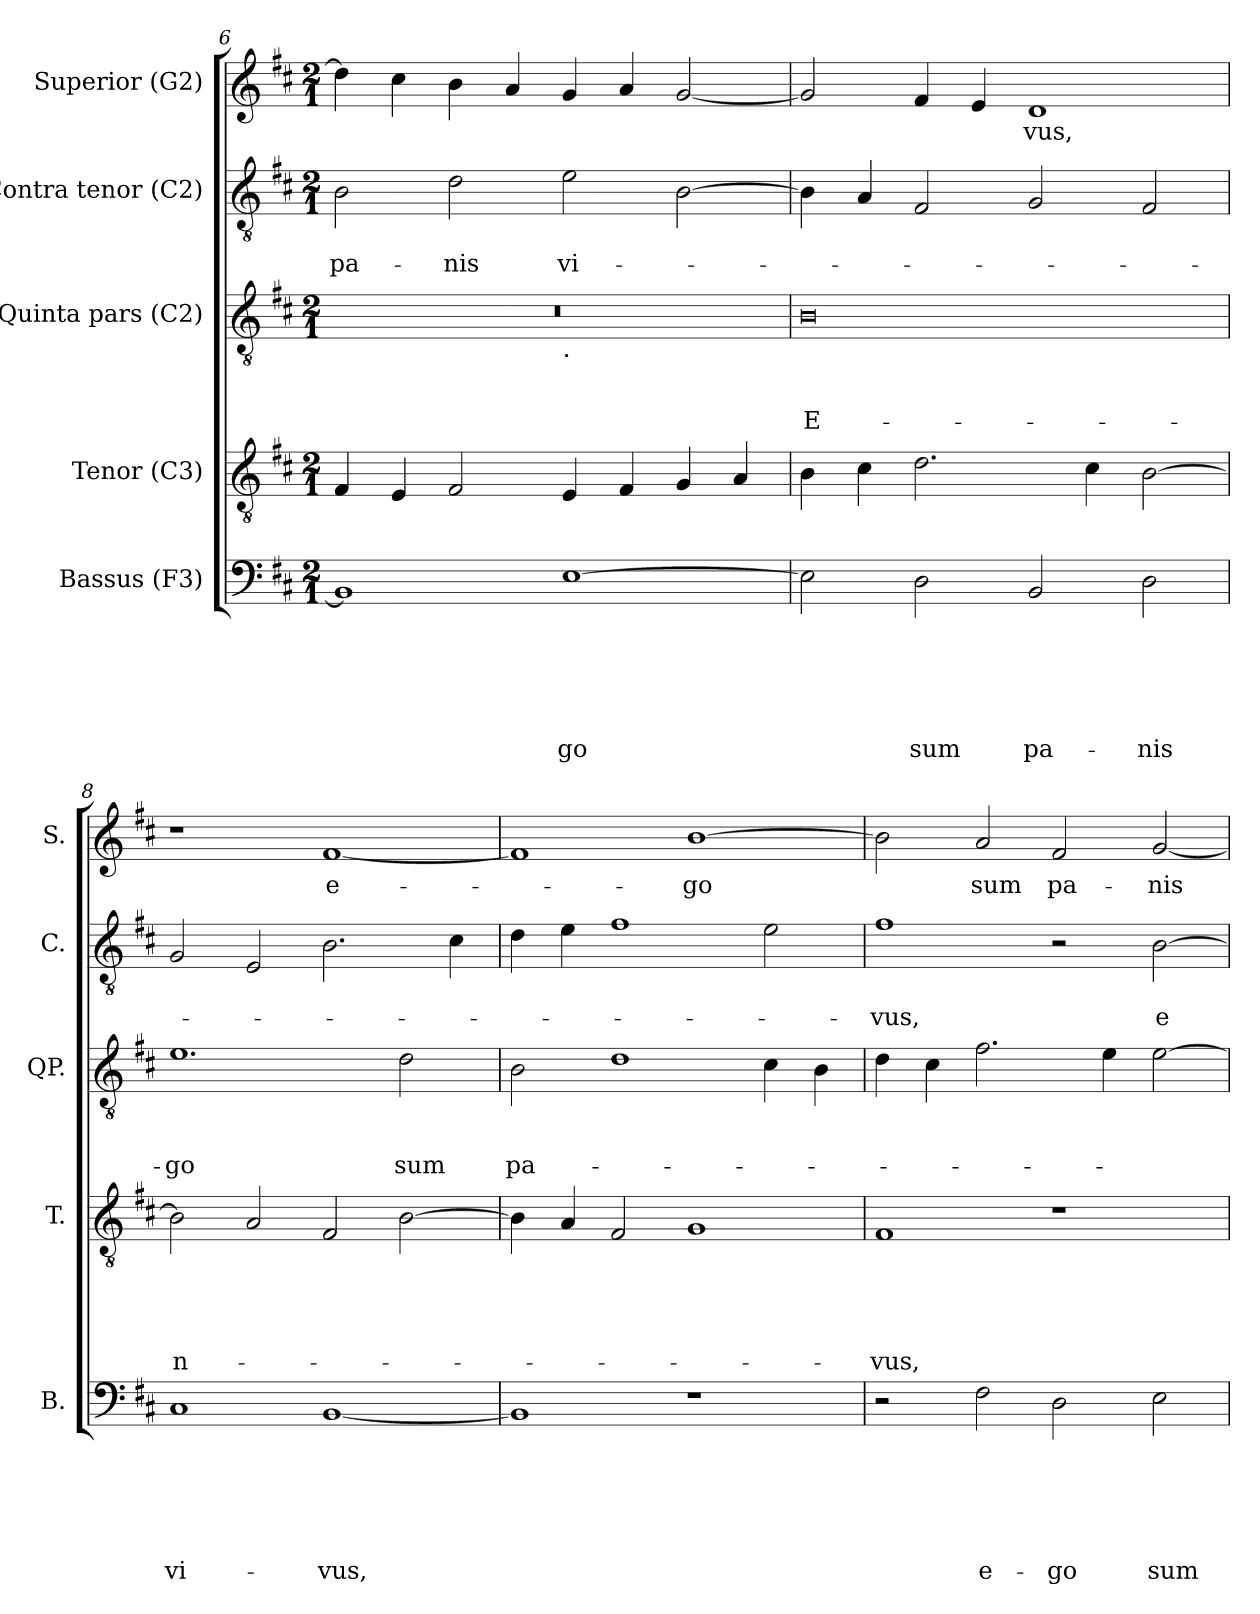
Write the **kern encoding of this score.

**kern	**text	**text	**text	**text	**text	**text	**kern	**text	**text	**text	**text	**text	**kern	**text	**text	**text	**kern	**text	**text	**kern	**text
*part5	*part5	*part5	*part5	*part5	*part5	*part5	*part4	*part4	*part4	*part4	*part4	*part4	*part3	*part3	*part3	*part3	*part2	*part2	*part2	*part1	*part1
*staff5	*staff5	*staff5	*staff5	*staff5	*staff5	*staff5	*staff4	*staff4	*staff4	*staff4	*staff4	*staff4	*staff3	*staff3	*staff3	*staff3	*staff2	*staff2	*staff2	*staff1	*staff1
*I"Bassus (F3)	*	*	*	*	*	*	*I"Tenor (C3)	*	*	*	*	*	*I"Quinta pars (C2)	*	*	*	*I"Contra tenor (C2)	*	*	*I"Superior (G2)	*
*I'B.	*	*	*	*	*	*	*I'T.	*	*	*	*	*	*I'QP.	*	*	*	*I'C.	*	*	*I'S.	*
*clefF4	*	*	*	*	*	*	*clefGv2	*	*	*	*	*	*clefGv2	*	*	*	*clefGv2	*	*	*clefG2	*
*k[f#c#]	*	*	*	*	*	*	*k[f#c#]	*	*	*	*	*	*k[f#c#]	*	*	*	*k[f#c#]	*	*	*k[f#c#]	*
*D:	*	*	*	*	*	*	*D:	*	*	*	*	*	*D:	*	*	*	*D:	*	*	*D:	*
*M2/1	*	*	*	*	*	*	*M2/1	*	*	*	*	*	*M2/1	*	*	*	*M2/1	*	*	*M2/1	*
=6	=6	=6	=6	=6	=6	=6	=6	=6	=6	=6	=6	=6	=6	=6	=6	=6	=6	=6	=6	=6	=6
!	!	!	!	!	!	!	!	!	!	!	!	!	!	!	!	!	!	!	!LO:LY:b	!	!
*	*	*	*	*	*	*	*	*	*	*	*	*	*^	*	*	*	*	*	*	*	*
1BB]	.	.	.	.	.	.	4F#/	.	.	.	.	.	0r	1ryy	.	.	.	2B\	.	pa-	4dd\]	.
.	.	.	.	.	.	.	4E/	.	.	.	.	.	.	.	.	.	.	.	.	.	4cc#\	.
!	!	!	!	!	!	!	!	!	!	!	!	!	!	!	!	!	!	!	!	!LO:LY:b	!	!
.	.	.	.	.	.	.	2F#/	.	.	.	.	.	.	.	.	.	.	2d\	.	-nis	4b\	.
.	.	.	.	.	.	.	.	.	.	.	.	.	.	.	.	.	.	.	.	.	4a/	.
!	!	!	!	!	!	!	!	!	!	!	!	!	!	!LO:TX:b:t=.	!	!	!	!	!	!	!	!
!	!	!	!	!	!	!LO:LY:b	!	!	!	!	!	!	!	!	!	!	!	!	!	!LO:LY:b	!	!
[>1E	.	.	.	.	.	-go	4E/	.	.	.	.	.	.	1ryy	.	.	.	2e\	.	vi-	4g/	.
.	.	.	.	.	.	.	4F#/	.	.	.	.	.	.	.	.	.	.	.	.	.	4a/	.
.	.	.	.	.	.	.	4G/	.	.	.	.	.	.	.	.	.	.	[>2B\	.	.	[<2g/	.
.	.	.	.	.	.	.	4A/	.	.	.	.	.	.	.	.	.	.	.	.	.	.	.
=7	=7	=7	=7	=7	=7	=7	=7	=7	=7	=7	=7	=7	=7	=7	=7	=7	=7	=7	=7	=7	=7	=7
!	!	!	!	!	!	!	!	!	!	!	!	!	!	!	!	!	!LO:LY:b:rj	!	!	!	!	!
*	*	*	*	*	*	*	*	*	*	*	*	*	*v	*v	*	*	*	*	*	*	*	*
2E\]	.	.	.	.	.	.	4B\	.	.	.	.	.	0B	.	.	E-	4B\]	.	.	2g/]	.
.	.	.	.	.	.	.	4c#\	.	.	.	.	.	.	.	.	.	4A/	.	.	.	.
!	!	!	!	!	!	!LO:LY:b	!	!	!	!	!	!	!	!	!	!	!	!	!	!	!
2D\	.	.	.	.	.	sum	2.d\	.	.	.	.	.	.	.	.	.	2F#/	.	.	4f#/	.
.	.	.	.	.	.	.	.	.	.	.	.	.	.	.	.	.	.	.	.	4e/	.
!	!	!	!	!	!	!LO:LY:b	!	!	!	!	!	!	!	!	!	!	!	!	!	!	!LO:LY:b
2BB/	.	.	.	.	.	pa-	.	.	.	.	.	.	.	.	.	.	2G/	.	.	1d	-vus,
.	.	.	.	.	.	.	4c#\	.	.	.	.	.	.	.	.	.	.	.	.	.	.
!	!	!	!	!	!	!LO:LY:b	!	!	!	!	!	!	!	!	!	!	!	!	!	!	!
2D\	.	.	.	.	.	-nis	[>2B\	.	.	.	.	.	.	.	.	.	2F#/	.	.	.	.
=8	=8	=8	=8	=8	=8	=8	=8	=8	=8	=8	=8	=8	=8	=8	=8	=8	=8	=8	=8	=8	=8
!	!	!	!	!	!	!LO:LY:b	!	!	!	!	!	!LO:LY:b	!	!	!	!LO:LY:b	!	!	!	!	!
1C#	.	.	.	.	.	vi-	2B\]	.	.	.	.	-n-	1.e	.	.	-go	2G/	.	.	1r	.
.	.	.	.	.	.	.	2A/	.	.	.	.	.	.	.	.	.	2E/	.	.	.	.
!	!	!	!	!	!	!LO:LY:b	!	!	!	!	!	!	!	!	!	!	!	!	!	!	!LO:LY:b:rj
[<1BB	.	.	.	.	.	-vus,	2F#/	.	.	.	.	.	.	.	.	.	2.B\	.	.	[<1f#	e-
!	!	!	!	!	!	!	!	!	!	!	!	!	!	!	!	!LO:LY:b	!	!	!	!	!
.	.	.	.	.	.	.	[<2B\	.	.	.	.	.	2d\	.	.	sum	.	.	.	.	.
.	.	.	.	.	.	.	.	.	.	.	.	.	.	.	.	.	4c#\	.	.	.	.
!!LO:LB:g=z
=9	=9	=9	=9	=9	=9	=9	=9	=9	=9	=9	=9	=9	=9	=9	=9	=9	=9	=9	=9	=9	=9
!	!	!	!	!	!	!	!	!	!	!	!	!	!	!	!	!LO:LY:b	!	!	!	!	!
1BB]	.	.	.	.	.	.	4B\]	.	.	.	.	.	2B\	.	.	pa-	4d\	.	.	1f#]	.
.	.	.	.	.	.	.	4A/	.	.	.	.	.	.	.	.	.	4e\	.	.	.	.
.	.	.	.	.	.	.	2F#/	.	.	.	.	.	1d	.	.	.	1f#	.	.	.	.
!	!	!	!	!	!	!	!	!	!	!	!	!	!	!	!	!	!	!	!	!	!LO:LY:b
1r	.	.	.	.	.	.	1G	.	.	.	.	.	.	.	.	.	.	.	.	[>1b	-go
.	.	.	.	.	.	.	.	.	.	.	.	.	4c#\	.	.	.	2e\	.	.	.	.
.	.	.	.	.	.	.	.	.	.	.	.	.	4B\	.	.	.	.	.	.	.	.
=10	=10	=10	=10	=10	=10	=10	=10	=10	=10	=10	=10	=10	=10	=10	=10	=10	=10	=10	=10	=10	=10
!	!	!	!	!	!	!	!	!	!	!	!	!LO:LY:b	!	!	!	!	!	!	!LO:LY:b	!	!
2r	.	.	.	.	.	.	1F#	.	.	.	.	-vus,	4d\	.	.	.	1f#	.	-vus,	2b\]	.
.	.	.	.	.	.	.	.	.	.	.	.	.	4c#\	.	.	.	.	.	.	.	.
!	!	!	!	!	!	!LO:LY:b	!	!	!	!	!	!	!	!	!	!	!	!	!	!	!LO:LY:b
2F#\	.	.	.	.	.	e-	.	.	.	.	.	.	2.f#\	.	.	.	.	.	.	2a/	sum
!	!	!	!	!	!	!LO:LY:b	!	!	!	!	!	!	!	!	!	!	!	!	!	!	!LO:LY:b
2D\	.	.	.	.	.	-go	1r	.	.	.	.	.	.	.	.	.	2r	.	.	2f#/	pa-
.	.	.	.	.	.	.	.	.	.	.	.	.	4e\	.	.	.	.	.	.	.	.
!	!	!	!	!	!	!LO:LY:b	!	!	!	!	!	!	!	!	!	!	!	!	!LO:LY:b:rj	!	!LO:LY:b
2E\	.	.	.	.	.	sum	.	.	.	.	.	.	[>2e\	.	.	.	[>2B\	.	e-	[<2g/	-nis
=	=	=	=	=	=	=	=	=	=	=	=	=	=	=	=	=	=	=	=	=	=
*-	*-	*-	*-	*-	*-	*-	*-	*-	*-	*-	*-	*-	*-	*-	*-	*-	*-	*-	*-	*-	*-
